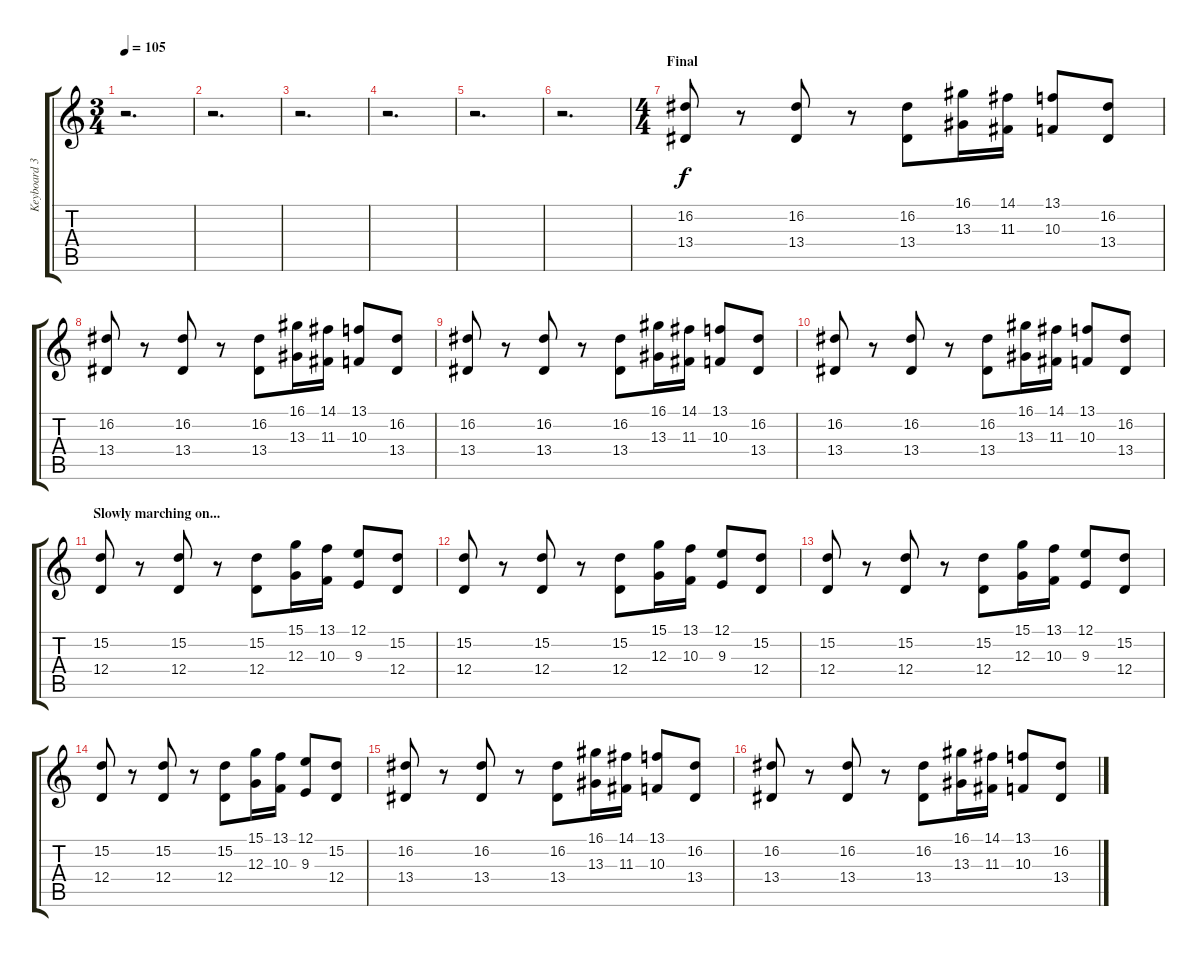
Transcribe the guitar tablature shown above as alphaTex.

\track ("Keyboard 3" "Keyboard 3") {instrument vibraphone}
\staff {score tabs}
\tuning (E4 B3 G3 D3 A2 E2) {hide}
\ts (3 4)
\tempo 105
\clef g2
\ks c
r.2{d dy f} |
r.2{d} |
r.2{d} |
r.2{d} |
r.2{d} |
r.2{d} |
\ts (4 4)
\section ("" "Final")
(16.2 13.4).8{volume 3} r.8 (16.2 13.4).8 r.8 (16.2 13.4).8 (16.1 13.3).16 (14.1 11.3).16 (13.1 10.3).8 (16.2 13.4).8 |
(16.2 13.4).8 r.8 (16.2 13.4).8 r.8 (16.2 13.4).8 (16.1 13.3).16 (14.1 11.3).16 (13.1 10.3).8 (16.2 13.4).8 |
(16.2 13.4).8 r.8 (16.2 13.4).8 r.8 (16.2 13.4).8 (16.1 13.3).16 (14.1 11.3).16 (13.1 10.3).8 (16.2 13.4).8 |
(16.2 13.4).8 r.8 (16.2 13.4).8 r.8 (16.2 13.4).8 (16.1 13.3).16 (14.1 11.3).16 (13.1 10.3).8 (16.2 13.4).8 |
\section ("" "Slowly marching on...")
(15.2 12.4).8 r.8 (15.2 12.4).8 r.8 (15.2 12.4).8 (15.1 12.3).16 (13.1 10.3).16 (12.1 9.3).8 (15.2 12.4).8 |
(15.2 12.4).8 r.8 (15.2 12.4).8 r.8 (15.2 12.4).8 (15.1 12.3).16 (13.1 10.3).16 (12.1 9.3).8 (15.2 12.4).8 |
(15.2 12.4).8 r.8 (15.2 12.4).8 r.8 (15.2 12.4).8 (15.1 12.3).16 (13.1 10.3).16 (12.1 9.3).8 (15.2 12.4).8 |
(15.2 12.4).8 r.8 (15.2 12.4).8 r.8 (15.2 12.4).8 (15.1 12.3).16 (13.1 10.3).16 (12.1 9.3).8 (15.2 12.4).8 |
(16.2 13.4).8 r.8 (16.2 13.4).8 r.8 (16.2 13.4).8 (16.1 13.3).16 (14.1 11.3).16 (13.1 10.3).8 (16.2 13.4).8 |
(16.2 13.4).8 r.8 (16.2 13.4).8 r.8 (16.2 13.4).8 (16.1 13.3).16 (14.1 11.3).16 (13.1 10.3).8 (16.2 13.4).8
